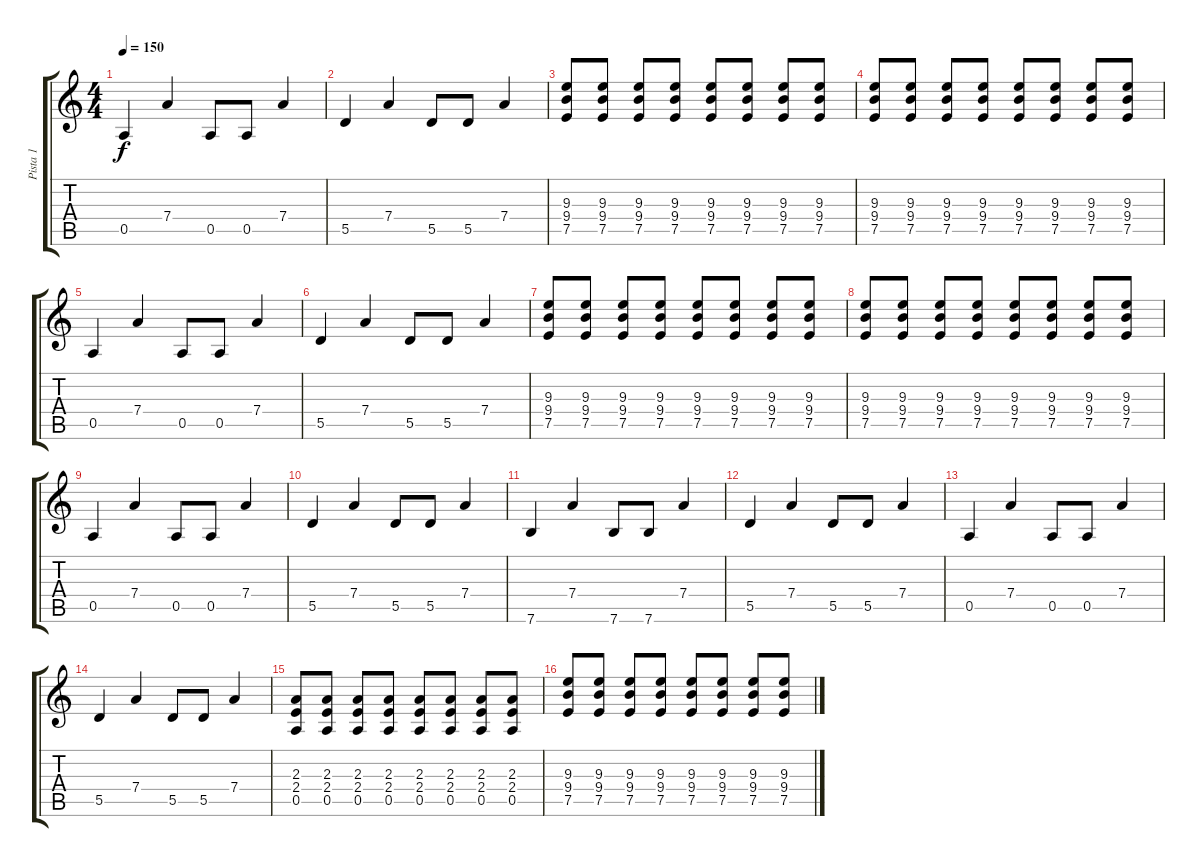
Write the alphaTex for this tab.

\track ("Pista 1" "Pista 1") {instrument electricguitarclean}
\staff {score tabs}
\tuning (E4 B3 G3 D3 A2 E2) {hide}
\ts (4 4)
\tempo 150
\clef g2
\ks c
0.5.4{dy f instrument electricguitarclean} 7.4.4 0.5.8 0.5.8 7.4.4 |
5.5.4 7.4.4 5.5.8 5.5.8 7.4.4 |
(9.3 9.4 7.5).8{instrument distortionguitar} (9.3 9.4 7.5).8 (9.3 9.4 7.5).8 (9.3 9.4 7.5).8 (9.3 9.4 7.5).8 (9.3 9.4 7.5).8 (9.3 9.4 7.5).8 (9.3 9.4 7.5).8 |
(9.3 9.4 7.5).8 (9.3 9.4 7.5).8 (9.3 9.4 7.5).8 (9.3 9.4 7.5).8 (9.3 9.4 7.5).8 (9.3 9.4 7.5).8 (9.3 9.4 7.5).8 (9.3 9.4 7.5).8 |
0.5.4{instrument electricguitarclean} 7.4.4 0.5.8 0.5.8 7.4.4 |
5.5.4 7.4.4 5.5.8 5.5.8 7.4.4 |
(9.3 9.4 7.5).8{instrument distortionguitar} (9.3 9.4 7.5).8 (9.3 9.4 7.5).8 (9.3 9.4 7.5).8 (9.3 9.4 7.5).8 (9.3 9.4 7.5).8 (9.3 9.4 7.5).8 (9.3 9.4 7.5).8 |
(9.3 9.4 7.5).8 (9.3 9.4 7.5).8 (9.3 9.4 7.5).8 (9.3 9.4 7.5).8 (9.3 9.4 7.5).8 (9.3 9.4 7.5).8 (9.3 9.4 7.5).8 (9.3 9.4 7.5).8 |
0.5.4{instrument electricguitarclean} 7.4.4 0.5.8 0.5.8 7.4.4 |
5.5.4 7.4.4 5.5.8 5.5.8 7.4.4 |
7.6.4 7.4.4 7.6.8 7.6.8 7.4.4 |
5.5.4 7.4.4 5.5.8 5.5.8 7.4.4 |
0.5.4 7.4.4 0.5.8 0.5.8 7.4.4 |
5.5.4 7.4.4 5.5.8 5.5.8 7.4.4 |
(2.3 2.4 0.5).8{instrument distortionguitar} (2.3 2.4 0.5).8 (2.3 2.4 0.5).8 (2.3 2.4 0.5).8 (2.3 2.4 0.5).8 (2.3 2.4 0.5).8 (2.3 2.4 0.5).8 (2.3 2.4 0.5).8 |
(9.3 9.4 7.5).8 (9.3 9.4 7.5).8 (9.3 9.4 7.5).8 (9.3 9.4 7.5).8 (9.3 9.4 7.5).8 (9.3 9.4 7.5).8 (9.3 9.4 7.5).8 (9.3 9.4 7.5).8
